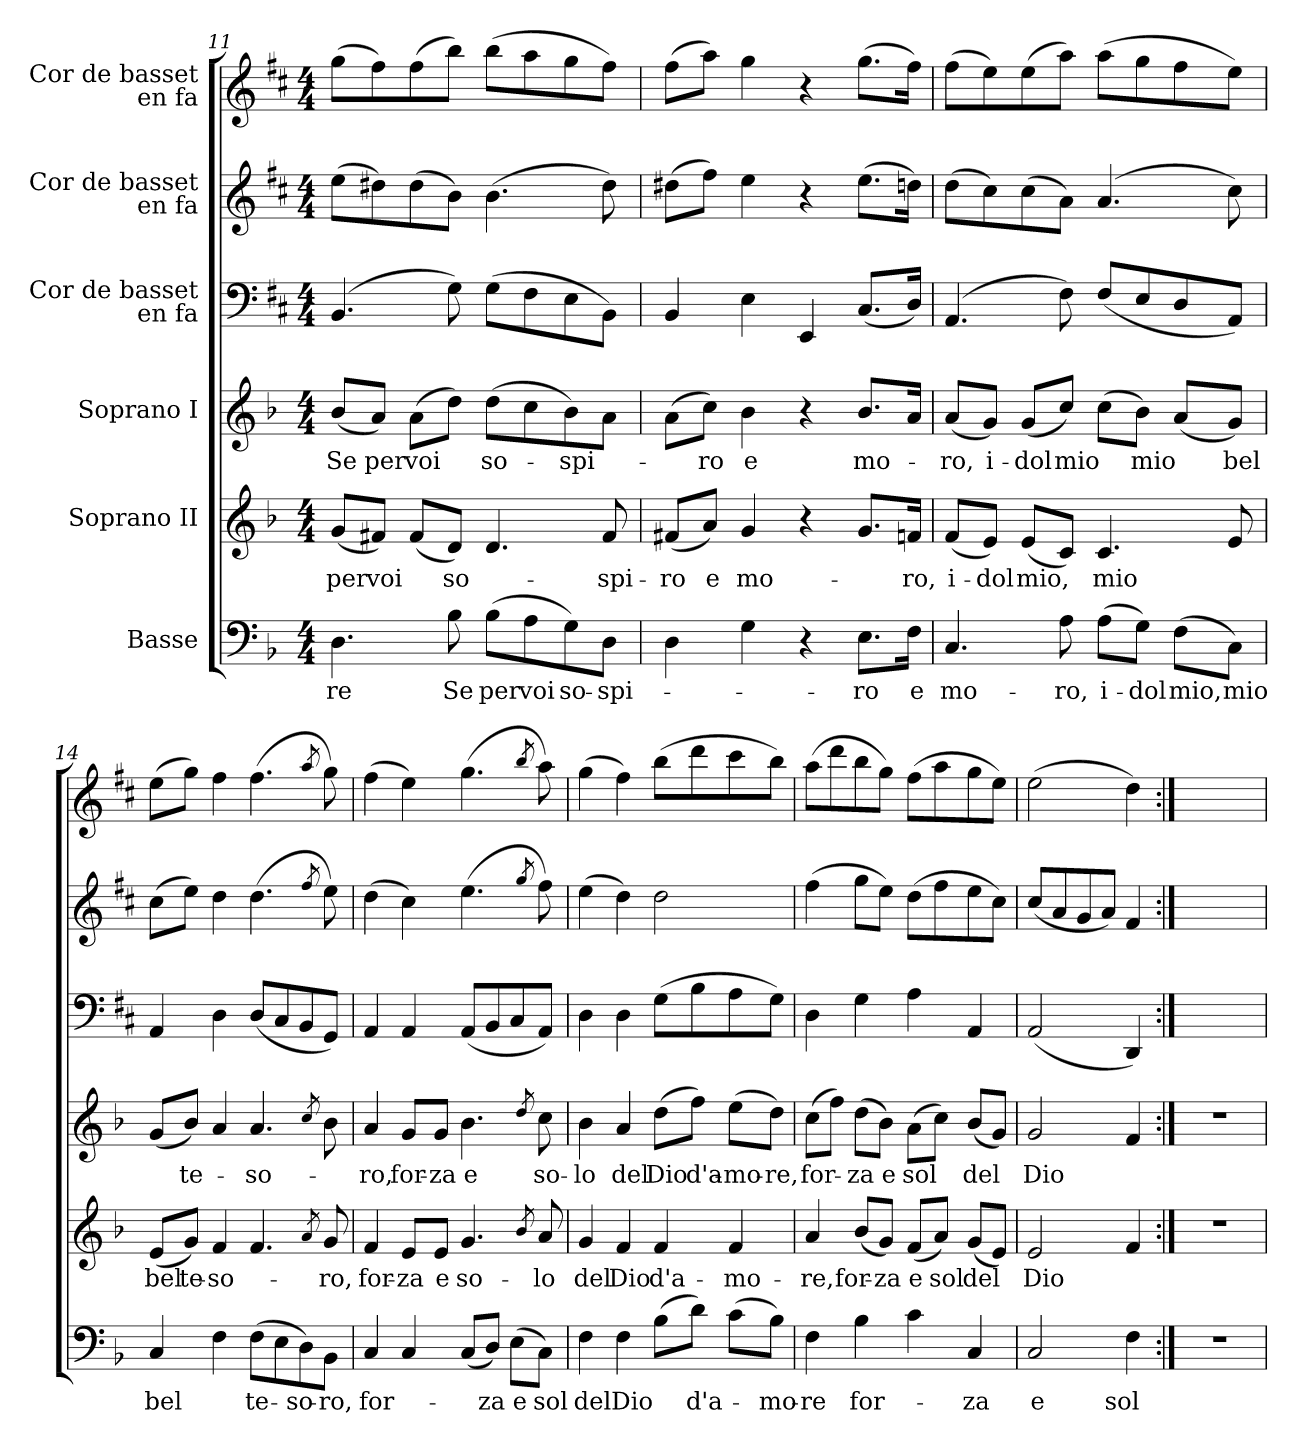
**kern	**text	**kern	**text	**kern	**text	**kern	**kern	**kern
*part6	*part6	*part5	*part5	*part4	*part4	*part3	*part2	*part1
*staff6	*staff6	*staff5	*staff5	*staff4	*staff4	*staff3	*staff2	*staff1
*I"Basse	*	*I"Soprano II	*	*I"Soprano I	*	*I"Cor de basset\nen fa	*I"Cor de basset\nen fa	*I"Cor de basset\nen fa
*clefF4	*	*clefG2	*	*clefG2	*	*clefF4	*clefG2	*clefG2
*	*	*	*	*	*	*ITrd1c2	*ITrd1c2	*ITrd1c2
*k[b-]	*	*k[b-]	*	*k[b-]	*	*k[]	*k[]	*k[]
*F:	*	*F:	*	*F:	*	*C:	*C:	*C:
*M4/4	*	*M4/4	*	*M4/4	*	*M4/4	*M4/4	*M4/4
=11	=11	=11	=11	=11	=11	=11	=11	=11
4.D	-re	(8gL	per	(8b-L	Se	(4.AA	(8ddL	(8ffL
.	.	8f#XJ)	voi	8aJ)	per	.	8cc#X)	8ee)
.	.	(8f#L	.	(8aL	voi	.	(8cc#	(8ee
8B-	Se	8dJ)	so-	8ddJ)	.	8F)	8aJ)	8aaJ)
(8B-L	per	4.d	.	(8ddL	so-	(8FL	(4.a	(8aaL
8A	voi	.	.	8cc	.	8E	.	8gg
8G)	so-	.	.	8b-)	-spi-	8D	.	8ff
8DJ	-spi-	8f#	-spi-	8aJ	.	8AAJ)	8cc#)	8eeJ)
=12	=12	=12	=12	=12	=12	=12	=12	=12
4D	.	(8f#XL	-ro	(8aL	.	4AA	(8cc#XL	(8eeL
.	.	8aJ)	e	8ccJ)	-ro	.	8eeJ)	8ggJ)
4G	.	4g	mo-	4b-	e	4D	4dd	4ff
4r	.	4r	.	4r	.	4DD	4r	4r
8.EL	-ro	8.gL	.	8.b-L	mo-	(8.BBL	(8.ddL	(8.ffL
16FJ	e	16fnJ	-ro,	16aJ	.	16CJ)	16ccnJ)	16eeJ)
=13	=13	=13	=13	=13	=13	=13	=13	=13
4.C	mo-	(8fL	i-	(8aL	-ro,	(4.GG	(8ccL	(8eeL
.	.	8eJ)	-dol	8gJ)	i-	.	8b)	8dd)
.	.	(8eL	mio,	(8gL	-dol	.	(8b	(8dd
8A	-ro,	8cJ)	.	8ccJ)	mio	8E)	8gJ)	8ggJ)
(8AL	i-	4.c	mio	(8ccL	.	(8EL	(4.g	(8ggL
8GJ)	-dol	.	.	8b-J)	mio	8D	.	8ff
(8FL	mio,	.	.	(8aL	.	8C	.	8ee
8CJ)	mio	8e	.	8gJ)	bel	8GGJ)	8b)	8ddJ)
=14	=14	=14	=14	=14	=14	=14	=14	=14
4C	bel	(8eL	bel	(8gL	.	4GG	(8bL	(8ddL
.	.	8gJ)	te-	8b-J)	te-	.	8ddJ)	8ffJ)
4F	.	4f	-so-	4a	.	4C	4cc	4ee
(8FL	te-	4.f	.	4.a	-so-	(8CL	(4.cc	(4.ee
8E	.	.	.	.	.	8BB	.	.
8D)	-so-	.	.	.	.	8AA	.	.
.	.	8qa	.	8qcc	.	.	8qee	8qgg
8BB-J	-ro,	8g	-ro,	8b-	.	8FFJ)	8dd)	8ff)
=15	=15	=15	=15	=15	=15	=15	=15	=15
4C	for-	4f	for-	4a	-ro,	4GG	(4cc	(4ee
4C	.	8eL	-za	8gL	for-	4GG	4b)	4dd)
.	.	8eJ	e	8gJ	-za	.	.	.
(8CL	.	4.g	so-	4.b-	e	(8GGL	(4.dd	(4.ff
8DJ)	-za	.	.	.	.	8AA	.	.
(8EL	e	.	.	.	.	8BB	.	.
.	.	8qb-	.	8qdd	.	.	8qff	8qaa
8CJ)	sol	8a	-lo	8cc	so-	8GGJ)	8ee)	8gg)
=16	=16	=16	=16	=16	=16	=16	=16	=16
4F	del	4g	del	4b-	-lo	4C	(4dd	(4ff
4F	Dio	4f	Dio	4a	del	4C	4cc)	4ee)
(8B-L	.	4f	d'a-	(8ddL	Dio	(8FL	2cc	(8aaL
8dJ)	d'a-	.	.	8ffJ)	d'a-	8A	.	8ccc
(8cL	.	4f	-mo-	(8eeL	-mo-	8G	.	8bb
8B-J)	-mo-	.	.	8ddJ)	-re,	8FJ)	.	8aaJ)
=17	=17	=17	=17	=17	=17	=17	=17	=17
4F	-re	4a	-re,	(8ccL	for-	4C	(4ee	(8ggL
.	.	.	.	8ffJ)	.	.	.	8ccc
4B-	for-	(8b-L	for-	(8ddL	-za	4F	8ffL	8aa
.	.	8gJ)	-za	8b-J)	e	.	8ddJ)	8ffJ)
4c	.	(8fL	e	(8aL	sol	4G	(8ccL	(8eeL
.	.	8aJ)	sol	8ccJ)	.	.	8ee	8gg
4C	-za	(8gL	del	(8b-L	del	4GG	8dd	8ff
.	.	8eJ)	.	8gJ)	.	.	8bJ)	8ddJ)
=18	=18	=18	=18	=18	=18	=18	=18	=18
2C	e	2e	Dio	2g	Dio	(2GG	(8bL	(2dd
.	.	.	.	.	.	.	8g	.
.	.	.	.	.	.	.	8f	.
.	.	.	.	.	.	.	8gJ)	.
4F	sol	4f	.	4f	.	4CC)	4e	4cc)
=:|!	=:|!	=:|!	=:|!	=:|!	=:|!	=:|!	=:|!	=:|!
1r	.	1r	.	1r	.	1ryy	1ryy	1ryy
=	=	=	=	=	=	=	=	=
*-	*-	*-	*-	*-	*-	*-	*-	*-
